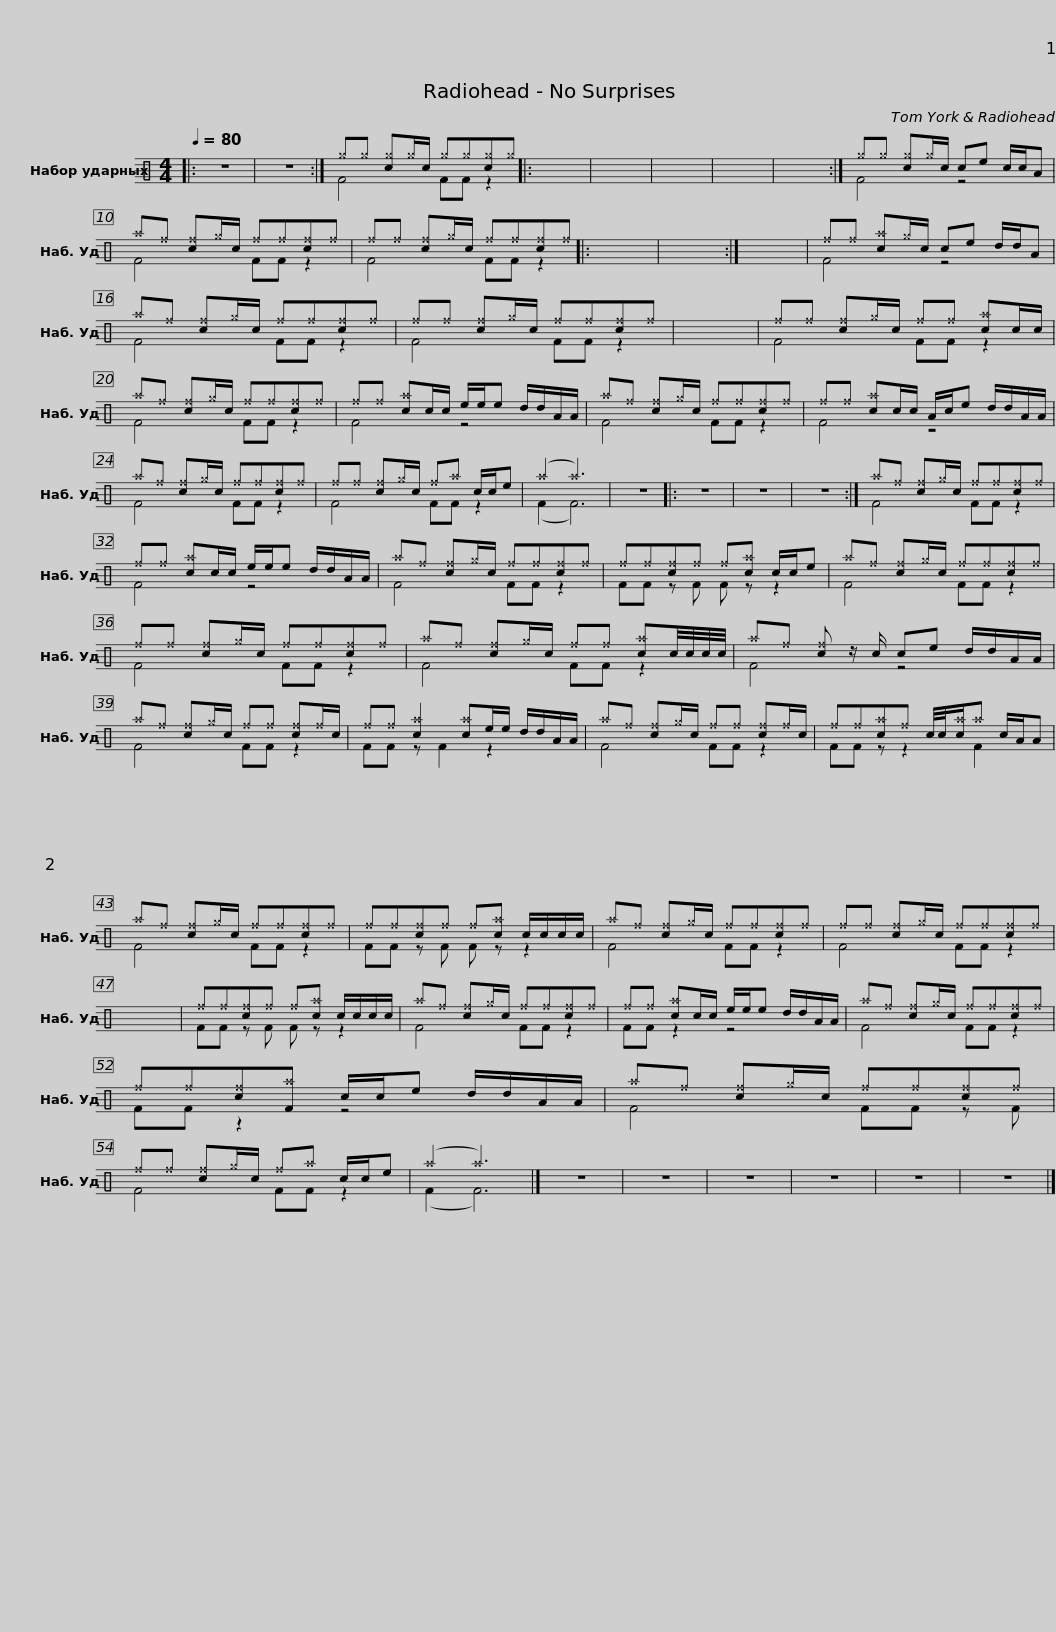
X:1
%%score ( 1 2 )
L:1/8
Q:1/4=80
M:4/4
I:linebreak $
K:C
V:1 perc
K:none
V:2 perc
K:none
V:1
|: z8 | z8 :| ^g^g [c^g]^g/c/ ^g^g[c^g]^g |: x8 | x8 | %5
 x8 | x8 | x8 :| ^g^g [c^g]^g/c/ ce c/c/A |$ ^a^f [c^f]^g/c/ ^f^f[c^f]^f | %10
 ^f^f [c^f]^g/c/ ^f^f[c^f]^f |: x8 | x8 :| x8 | ^f^f [c^a]^g/c/ ce d/d/A | %15
 ^a^f [c^f]^g/c/ ^f^f[c^f]^f |$ ^f^f [c^f]^g/c/ ^f^f[c^f]^f | x8 | ^f^f [c^f]^g/c/ ^f^f [c^a]c/c/ | ^a^f [c^f]^g/c/ ^f^f[c^f]^f | %20
 ^f^f [c^a]c/c/ e/e/e d/d/A/A/ |$ ^a^f [c^f]^g/c/ ^f^f[c^f]^f | ^f^f [c^a]c/c/ A/c/e d/d/A/A/ | ^a^f [c^f]^g/c/ ^f^f[c^f]^f | ^f^f [c^f]^g/c/ ^f^a c/c/e | %25
 (^a2 ^a6) | z8 |:$ z8 | z8 | z8 :| %30
 ^a^f [c^f]^g/c/ ^f^f[c^f]^f | ^f^f [c^a]c/c/ e/e/e d/d/A/A/ | ^a^f [c^f]^g/c/ ^f^f[c^f]^f | ^f^f[c^f]^f ^f[c^a] c/c/e |$ ^a^f [c^f]^g/c/ ^f^f[c^f]^f | %35
 ^f^f [c^f]^g/c/ ^f^f[c^f]^f | ^a^f [c^f]^g/c/ ^f^f [c^a]c/4c/4c/4c/4 | ^a^f [c^f] z/ c/ ce d/d/A/A/ |$ ^a^f [c^f]^g/c/ ^f^f [c^f]^f/c/ | ^f^f [c^a]2 [c^a]e/e/ d/d/A/A/ | %40
 ^a^f [c^f]^g/c/ ^f^f [c^f]^f/c/ | ^f^f[c^a]^f c/4c/4[c^a]/^a c/A/A |$ ^a^f [c^f]^g/c/ ^f^f[c^f]^f | ^f^f[c^f]^f ^f[c^a] c/c/c/c/ | ^a^f [c^f]^g/c/ ^f^f[c^f]^f | %45
 ^f^f [c^f]^g/c/ ^f^f[c^f]^f | x8 |$ ^f^f[c^f]^f ^f[c^a] c/c/c/c/ | ^a^f [c^f]^g/c/ ^f^f[c^f]^f | ^f^f [c^a]c/c/ e/e/e d/d/A/A/ | %50
 ^a^f [c^f]^g/c/ ^f^f[c^f]^f |$ ^f^f[c^f][F^a] c/c/e d/d/A/A/ | ^a^f [c^f]^g/c/ ^f^f[c^f]^f | ^f^f [c^f]^g/c/ ^f^a c/c/e | (^a2 ^a6) |] %55
 z8 | z8 | z8 | z8 | z8 |$ %60
 z8 |] %61
V:2
|: x8 | x8 :| F4 FF z2 |: x8 | x8 | %5
 x8 | x8 | x8 :| F4 z4 |$ F4 FF z2 | %10
 F4 FF z2 |: x8 | x8 :| x8 | F4 z4 | %15
 F4 FF z2 |$ F4 FF z2 | x8 | F4 FF z2 | F4 FF z2 | %20
 F4 z4 |$ F4 FF z2 | F4 z4 | F4 FF z2 | F4 FF z2 | %25
 (F2 F6) | x8 |:$ x8 | x8 | x8 :| %30
 F4 FF z2 | F4 z4 | F4 FF z2 | FF z F F z z2 |$ F4 FF z2 | %35
 F4 FF z2 | F4 FF z2 | F4 z4 |$ F4 FF z2 | FF z F2 z2 x | %40
 F4 FF z2 | FF z z2 F2 x |$ F4 FF z2 | FF z F F z z2 | F4 FF z2 | %45
 F4 FF z2 | x8 |$ FF z F F z z2 | F4 FF z2 | FF z2 z4 | %50
 F4 FF z2 |$ FF z2 z4 | F4 FF z F | F4 FF z2 | (F2 F6) |] %55
 x8 | x8 | x8 | x8 | x8 |$ %60
 x8 |] %61
